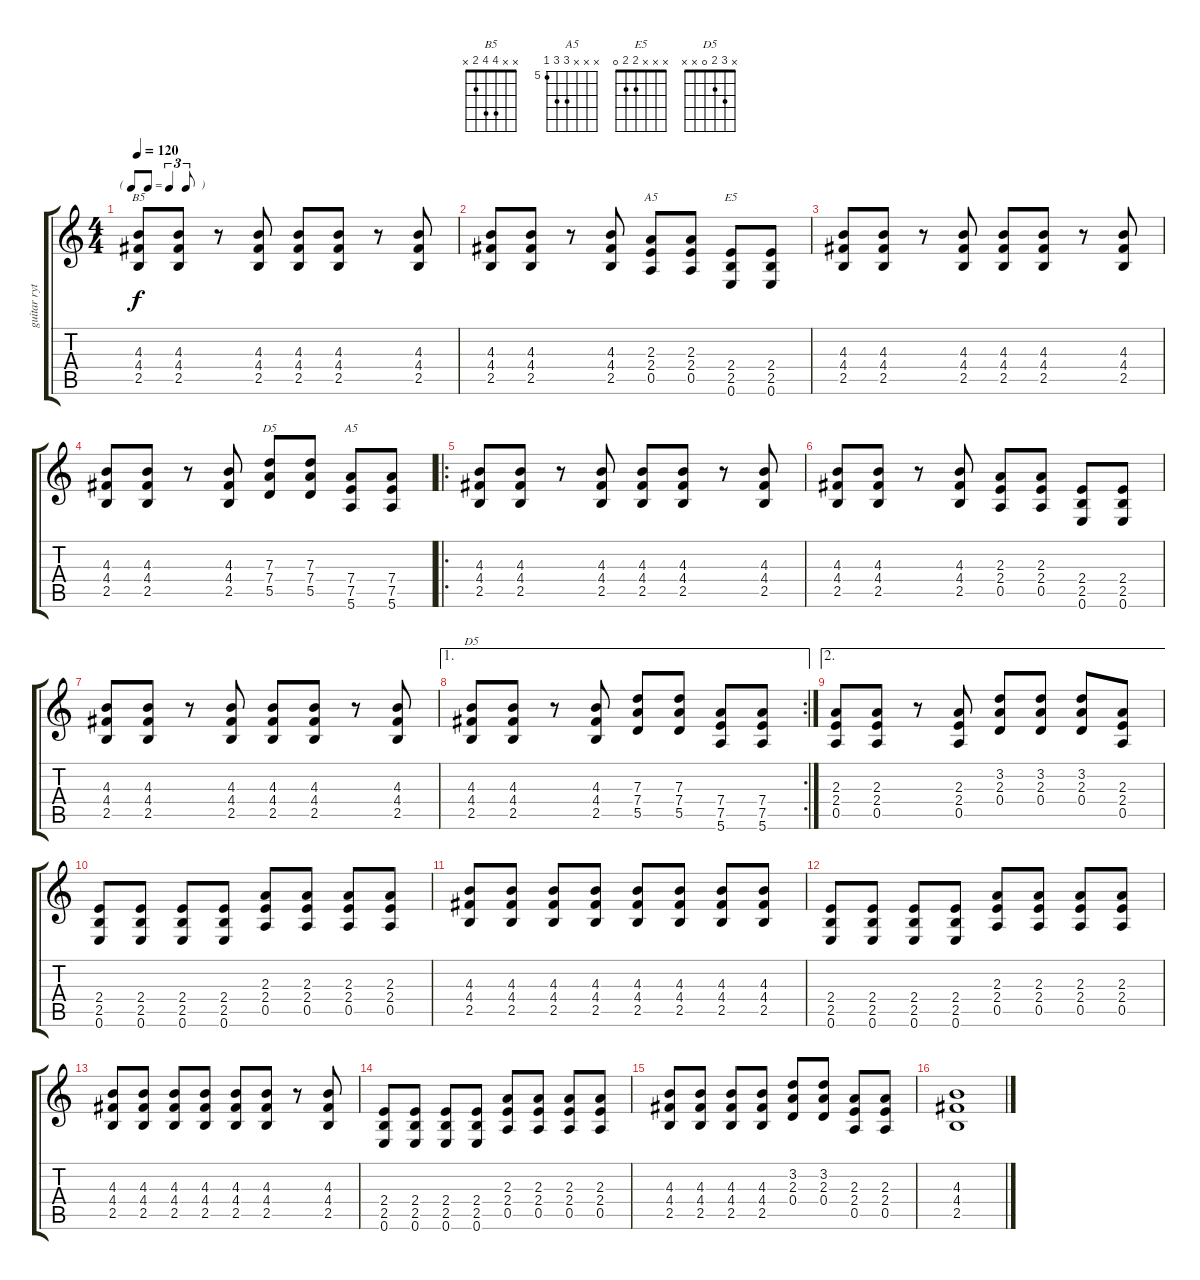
\track ("guitar rythmique" "guitar ryt") {instrument distortionguitar}
\staff {score tabs}
\tuning (E4 B3 G3 D3 A2 E2) {hide}
\chord ("B5" x x 4 4 2 x)
\chord ("A5" x x 2 2 0 x)
\chord ("E5" x x x 2 2 0)
\chord ("D5" x x 7 7 5 x) {firstfret 5}
\chord ("A5" x x x 7 7 5) {firstfret 5}
\chord ("D5" x 3 2 0 x x)
\ts (4 4)
\tf triplet8th
\tempo 120
\clef g2
\ks c
(4.3 4.4 2.5).8{ch "B5" dy f instrument distortionguitar} (4.3 4.4 2.5).8 r.8 (4.3 4.4 2.5).8 (4.3 4.4 2.5).8 (4.3 4.4 2.5).8 r.8 (4.3 4.4 2.5).8 |
(4.3 4.4 2.5).8 (4.3 4.4 2.5).8 r.8 (4.3 4.4 2.5).8 (2.3 2.4 0.5).8{ch "A5"} (2.3 2.4 0.5).8 (2.4 2.5 0.6).8{ch "E5"} (2.4 2.5 0.6).8 |
(4.3 4.4 2.5).8 (4.3 4.4 2.5).8 r.8 (4.3 4.4 2.5).8 (4.3 4.4 2.5).8 (4.3 4.4 2.5).8 r.8 (4.3 4.4 2.5).8 |
(4.3 4.4 2.5).8 (4.3 4.4 2.5).8 r.8 (4.3 4.4 2.5).8 (7.3 7.4 5.5).8{ch "D5"} (7.3 7.4 5.5).8 (7.4 7.5 5.6).8{ch "A5"} (7.4 7.5 5.6).8 |
\ro
(4.3 4.4 2.5).8 (4.3 4.4 2.5).8 r.8 (4.3 4.4 2.5).8 (4.3 4.4 2.5).8 (4.3 4.4 2.5).8 r.8 (4.3 4.4 2.5).8 |
(4.3 4.4 2.5).8 (4.3 4.4 2.5).8 r.8 (4.3 4.4 2.5).8 (2.3 2.4 0.5).8 (2.3 2.4 0.5).8 (2.4 2.5 0.6).8 (2.4 2.5 0.6).8 |
(4.3 4.4 2.5).8 (4.3 4.4 2.5).8 r.8 (4.3 4.4 2.5).8 (4.3 4.4 2.5).8 (4.3 4.4 2.5).8 r.8 (4.3 4.4 2.5).8 |
\ae 1
\rc 2
(4.3 4.4 2.5).8{ch "D5"} (4.3 4.4 2.5).8 r.8 (4.3 4.4 2.5).8 (7.3 7.4 5.5).8 (7.3 7.4 5.5).8 (7.4 7.5 5.6).8 (7.4 7.5 5.6).8 |
\ae 2
(2.3 2.4 0.5).8 (2.3 2.4 0.5).8 r.8 (2.3 2.4 0.5).8 (3.2 2.3 0.4).8 (3.2 2.3 0.4).8 (3.2 2.3 0.4).8 (2.3 2.4 0.5).8 |
(2.4 2.5 0.6).8 (2.4 2.5 0.6).8 (2.4 2.5 0.6).8 (2.4 2.5 0.6).8 (2.3 2.4 0.5).8 (2.3 2.4 0.5).8 (2.3 2.4 0.5).8 (2.3 2.4 0.5).8 |
(4.3 4.4 2.5).8 (4.3 4.4 2.5).8 (4.3 4.4 2.5).8 (4.3 4.4 2.5).8 (4.3 4.4 2.5).8 (4.3 4.4 2.5).8 (4.3 4.4 2.5).8 (4.3 4.4 2.5).8 |
(2.4 2.5 0.6).8 (2.4 2.5 0.6).8 (2.4 2.5 0.6).8 (2.4 2.5 0.6).8 (2.3 2.4 0.5).8 (2.3 2.4 0.5).8 (2.3 2.4 0.5).8 (2.3 2.4 0.5).8 |
(4.3 4.4 2.5).8 (4.3 4.4 2.5).8 (4.3 4.4 2.5).8 (4.3 4.4 2.5).8 (4.3 4.4 2.5).8 (4.3 4.4 2.5).8 r.8 (4.3 4.4 2.5).8 |
(2.4 2.5 0.6).8 (2.4 2.5 0.6).8 (2.4 2.5 0.6).8 (2.4 2.5 0.6).8 (2.3 2.4 0.5).8 (2.3 2.4 0.5).8 (2.3 2.4 0.5).8 (2.3 2.4 0.5).8 |
(4.3 4.4 2.5).8 (4.3 4.4 2.5).8 (4.3 4.4 2.5).8 (4.3 4.4 2.5).8 (3.2 2.3 0.4).8 (3.2 2.3 0.4).8 (2.3 2.4 0.5).8 (2.3 2.4 0.5).8 |
(4.3 4.4 2.5).1
